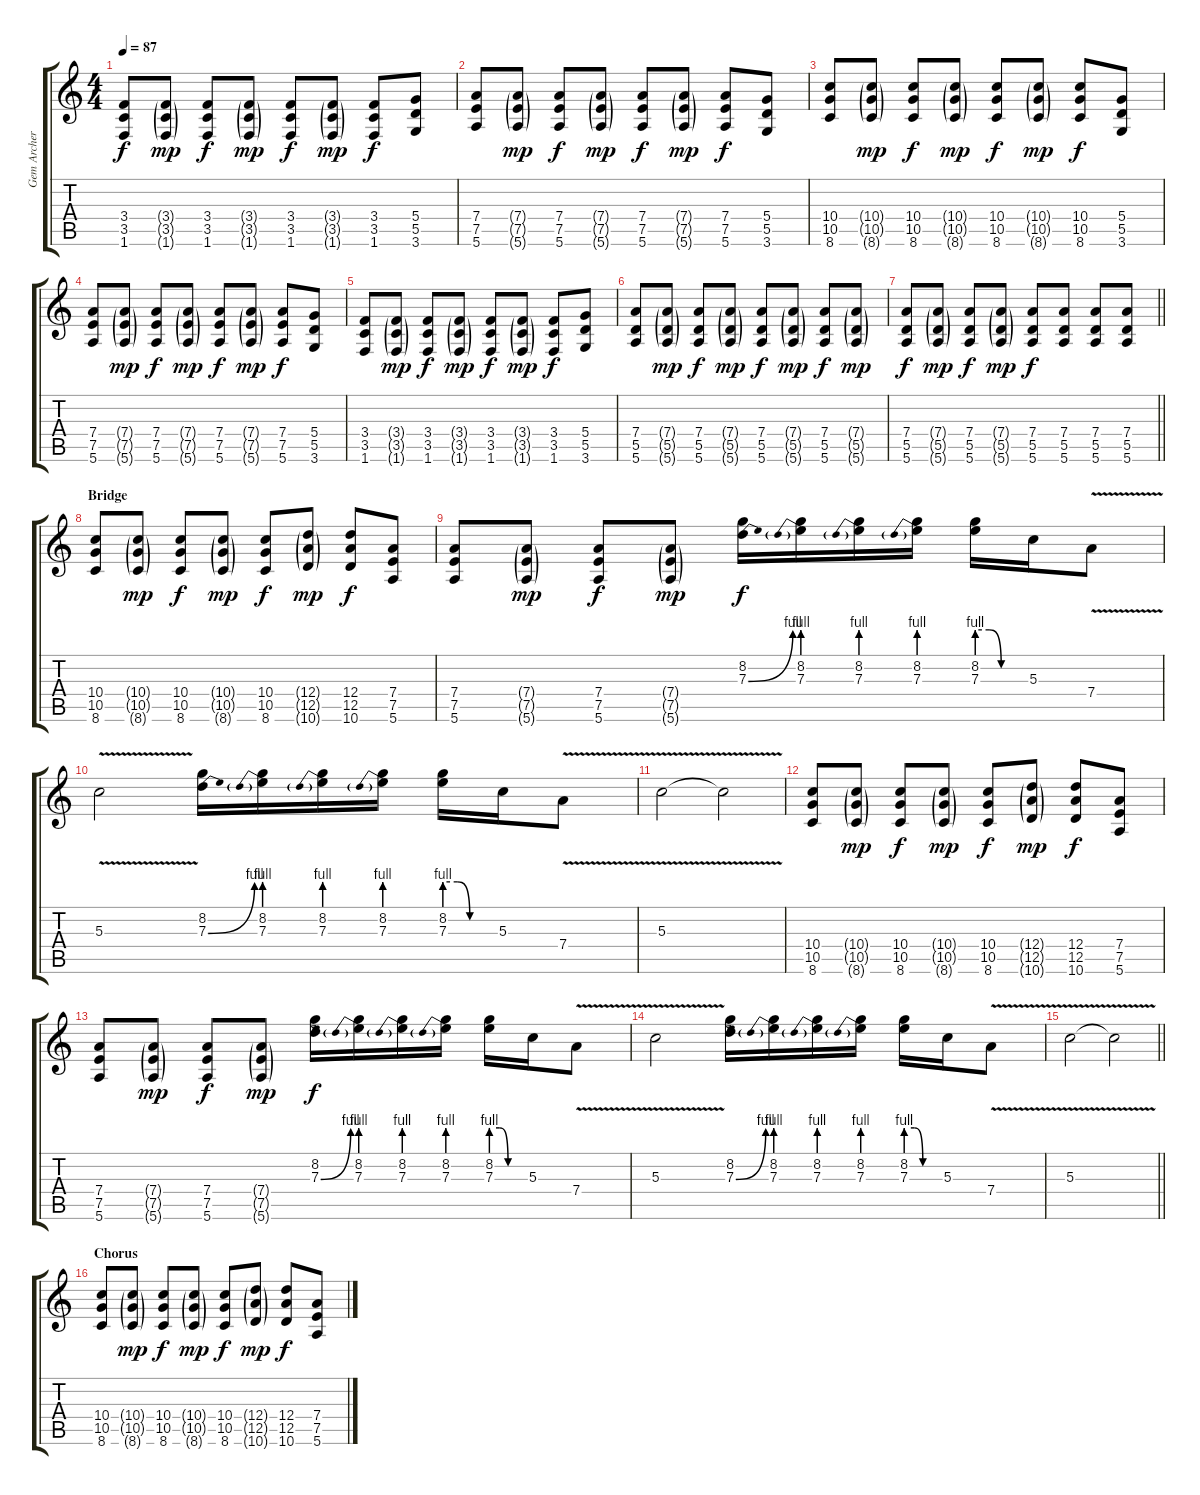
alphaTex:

\track ("Gem Archer" "Gem Archer") {instrument overdrivenguitar}
\staff {score tabs}
\tuning (E4 B3 G3 D3 A2 E2) {hide}
\ts (4 4)
\tempo 87
\clef g2
\ks c
(3.4 3.5 1.6).8{dy f} (3.4{g} 3.5{g} 1.6{g}).8{dy mp} (3.4 3.5 1.6).8{dy f} (3.4{g} 3.5{g} 1.6{g}).8{dy mp} (3.4 3.5 1.6).8{dy f} (3.4{g} 3.5{g} 1.6{g}).8{dy mp} (3.4 3.5 1.6).8{dy f} (5.4 5.5 3.6).8 |
(7.4 7.5 5.6).8 (7.4{g} 7.5{g} 5.6{g}).8{dy mp} (7.4 7.5 5.6).8{dy f} (7.4{g} 7.5{g} 5.6{g}).8{dy mp} (7.4 7.5 5.6).8{dy f} (7.4{g} 7.5{g} 5.6{g}).8{dy mp} (7.4 7.5 5.6).8{dy f} (5.4 5.5 3.6).8 |
(10.4 10.5 8.6).8 (10.4{g} 10.5{g} 8.6{g}).8{dy mp} (10.4 10.5 8.6).8{dy f} (10.4{g} 10.5{g} 8.6{g}).8{dy mp} (10.4 10.5 8.6).8{dy f} (10.4{g} 10.5{g} 8.6{g}).8{dy mp} (10.4 10.5 8.6).8{dy f} (5.4 5.5 3.6).8 |
(7.4 7.5 5.6).8 (7.4{g} 7.5{g} 5.6{g}).8{dy mp} (7.4 7.5 5.6).8{dy f} (7.4{g} 7.5{g} 5.6{g}).8{dy mp} (7.4 7.5 5.6).8{dy f} (7.4{g} 7.5{g} 5.6{g}).8{dy mp} (7.4 7.5 5.6).8{dy f} (5.4 5.5 3.6).8 |
(3.4 3.5 1.6).8 (3.4{g} 3.5{g} 1.6{g}).8{dy mp} (3.4 3.5 1.6).8{dy f} (3.4{g} 3.5{g} 1.6{g}).8{dy mp} (3.4 3.5 1.6).8{dy f} (3.4{g} 3.5{g} 1.6{g}).8{dy mp} (3.4 3.5 1.6).8{dy f} (5.4 5.5 3.6).8 |
(7.4 5.5 5.6).8 (7.4{g} 5.5{g} 5.6{g}).8{dy mp} (7.4 5.5 5.6).8{dy f} (7.4{g} 5.5{g} 5.6{g}).8{dy mp} (7.4 5.5 5.6).8{dy f} (7.4{g} 5.5{g} 5.6{g}).8{dy mp} (7.4 5.5 5.6).8{dy f} (7.4{g} 5.5{g} 5.6{g}).8{dy mp} |
\barLineRight lightlight
(7.4 5.5 5.6).8{dy f} (7.4{g} 5.5{g} 5.6{g}).8{dy mp} (7.4 5.5 5.6).8{dy f} (7.4{g} 5.5{g} 5.6{g}).8{dy mp} (7.4 5.5 5.6).8{dy f} (7.4 5.5 5.6).8 (7.4 5.5 5.6).8 (7.4 5.5 5.6).8 |
\section ("" "Bridge")
(10.4 10.5 8.6).8 (10.4{g} 10.5{g} 8.6{g}).8{dy mp} (10.4 10.5 8.6).8{dy f} (10.4{g} 10.5{g} 8.6{g}).8{dy mp} (10.4 10.5 8.6).8{dy f} (12.4{g} 12.5{g} 10.6{g}).8{dy mp} (12.4 12.5 10.6).8{dy f} (7.4 7.5 5.6).8 |
(7.4 7.5 5.6).8 (7.4{g} 7.5{g} 5.6{g}).8{dy mp} (7.4 7.5 5.6).8{dy f} (7.4{g} 7.5{g} 5.6{g}).8{dy mp} (8.2 7.3{be (bend 0 0 60 4)}).16{dy f volume 16} (8.2 7.3{be (prebend 0 4 60 4)}).16 (8.2 7.3{be (prebend 0 4 60 4)}).16 (8.2 7.3{be (prebend 0 4 60 4)}).16 (8.2 7.3{be (custom 0 4 15 4 30 0 60 0)}).16 5.3.16 7.4{v}.8 |
5.3{v}.2 (8.2 7.3{be (bend 0 0 60 4)}).16 (8.2 7.3{be (prebend 0 4 60 4)}).16 (8.2 7.3{be (prebend 0 4 60 4)}).16 (8.2 7.3{be (prebend 0 4 60 4)}).16 (8.2 7.3{be (custom 0 4 15 4 30 0 60 0)}).16 5.3.16 7.4{v}.8 |
5.3{v}.2 5.3{t}.2 |
(10.4 10.5 8.6).8{volume 12} (10.4{g} 10.5{g} 8.6{g}).8{dy mp} (10.4 10.5 8.6).8{dy f} (10.4{g} 10.5{g} 8.6{g}).8{dy mp} (10.4 10.5 8.6).8{dy f} (12.4{g} 12.5{g} 10.6{g}).8{dy mp} (12.4 12.5 10.6).8{dy f} (7.4 7.5 5.6).8 |
(7.4 7.5 5.6).8 (7.4{g} 7.5{g} 5.6{g}).8{dy mp} (7.4 7.5 5.6).8{dy f} (7.4{g} 7.5{g} 5.6{g}).8{dy mp} (8.2 7.3{be (bend 0 0 60 4)}).16{dy f volume 16} (8.2 7.3{be (prebend 0 4 60 4)}).16 (8.2 7.3{be (prebend 0 4 60 4)}).16 (8.2 7.3{be (prebend 0 4 60 4)}).16 (8.2 7.3{be (custom 0 4 15 4 30 0 60 0)}).16 5.3.16 7.4{v}.8 |
5.3{v}.2 (8.2 7.3{be (bend 0 0 60 4)}).16 (8.2 7.3{be (prebend 0 4 60 4)}).16 (8.2 7.3{be (prebend 0 4 60 4)}).16 (8.2 7.3{be (prebend 0 4 60 4)}).16 (8.2 7.3{be (custom 0 4 15 4 30 0 60 0)}).16 5.3.16 7.4{v}.8 |
\barLineRight lightlight
5.3{v}.2 5.3{t}.2 |
\section ("" "Chorus")
(10.4 10.5 8.6).8 (10.4{g} 10.5{g} 8.6{g}).8{dy mp} (10.4 10.5 8.6).8{dy f} (10.4{g} 10.5{g} 8.6{g}).8{dy mp} (10.4 10.5 8.6).8{dy f} (12.4{g} 12.5{g} 10.6{g}).8{dy mp} (12.4 12.5 10.6).8{dy f} (7.4 7.5 5.6).8
